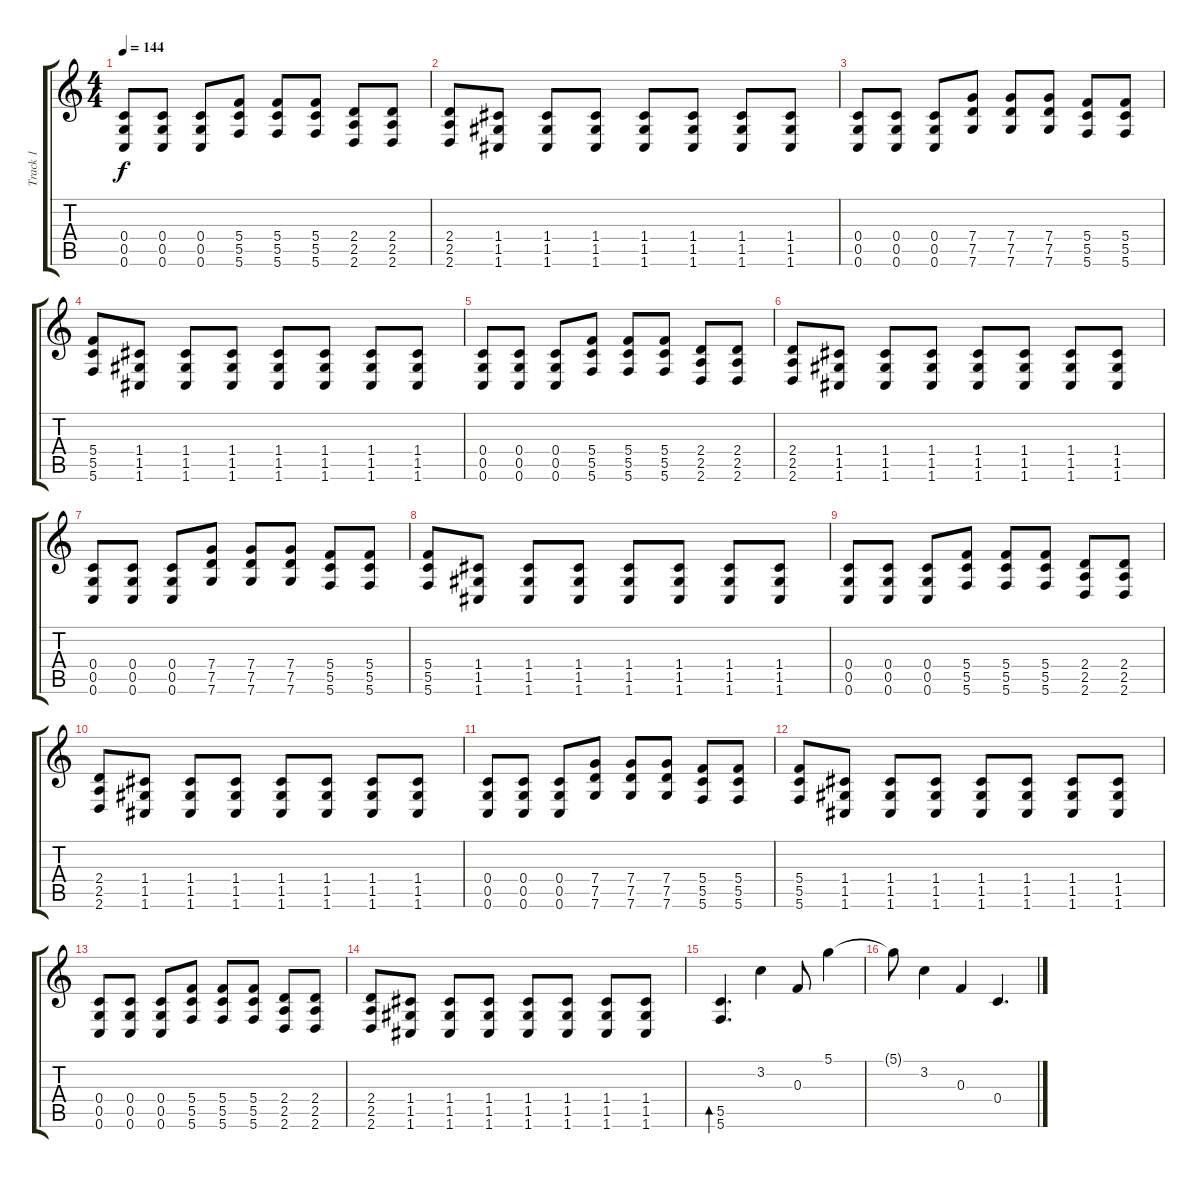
\track ("Track 1" "Track 1") {instrument electricguitarjazz}
\staff {score tabs}
\tuning (D4 A3 F3 C3 G2 C2) {hide}
\ts (4 4)
\tempo 144
\clef g2
\ks c
(0.4 0.5 0.6).8{dy f} (0.4 0.5 0.6).8 (0.4 0.5 0.6).8 (5.4 5.5 5.6).8 (5.4 5.5 5.6).8 (5.4 5.5 5.6).8 (2.4 2.5 2.6).8 (2.4 2.5 2.6).8 |
(2.4 2.5 2.6).8 (1.4 1.5 1.6).8 (1.4 1.5 1.6).8 (1.4 1.5 1.6).8 (1.4 1.5 1.6).8 (1.4 1.5 1.6).8 (1.4 1.5 1.6).8 (1.4 1.5 1.6).8 |
(0.4 0.5 0.6).8 (0.4 0.5 0.6).8 (0.4 0.5 0.6).8 (7.4 7.5 7.6).8 (7.4 7.5 7.6).8 (7.4 7.5 7.6).8 (5.4 5.5 5.6).8 (5.4 5.5 5.6).8 |
(5.4 5.5 5.6).8 (1.4 1.5 1.6).8 (1.4 1.5 1.6).8 (1.4 1.5 1.6).8 (1.4 1.5 1.6).8 (1.4 1.5 1.6).8 (1.4 1.5 1.6).8 (1.4 1.5 1.6).8 |
(0.4 0.5 0.6).8 (0.4 0.5 0.6).8 (0.4 0.5 0.6).8 (5.4 5.5 5.6).8 (5.4 5.5 5.6).8 (5.4 5.5 5.6).8 (2.4 2.5 2.6).8 (2.4 2.5 2.6).8 |
(2.4 2.5 2.6).8 (1.4 1.5 1.6).8 (1.4 1.5 1.6).8 (1.4 1.5 1.6).8 (1.4 1.5 1.6).8 (1.4 1.5 1.6).8 (1.4 1.5 1.6).8 (1.4 1.5 1.6).8 |
(0.4 0.5 0.6).8 (0.4 0.5 0.6).8 (0.4 0.5 0.6).8 (7.4 7.5 7.6).8 (7.4 7.5 7.6).8 (7.4 7.5 7.6).8 (5.4 5.5 5.6).8 (5.4 5.5 5.6).8 |
(5.4 5.5 5.6).8 (1.4 1.5 1.6).8 (1.4 1.5 1.6).8 (1.4 1.5 1.6).8 (1.4 1.5 1.6).8 (1.4 1.5 1.6).8 (1.4 1.5 1.6).8 (1.4 1.5 1.6).8 |
(0.4 0.5 0.6).8 (0.4 0.5 0.6).8 (0.4 0.5 0.6).8 (5.4 5.5 5.6).8 (5.4 5.5 5.6).8 (5.4 5.5 5.6).8 (2.4 2.5 2.6).8 (2.4 2.5 2.6).8 |
(2.4 2.5 2.6).8 (1.4 1.5 1.6).8 (1.4 1.5 1.6).8 (1.4 1.5 1.6).8 (1.4 1.5 1.6).8 (1.4 1.5 1.6).8 (1.4 1.5 1.6).8 (1.4 1.5 1.6).8 |
(0.4 0.5 0.6).8 (0.4 0.5 0.6).8 (0.4 0.5 0.6).8 (7.4 7.5 7.6).8 (7.4 7.5 7.6).8 (7.4 7.5 7.6).8 (5.4 5.5 5.6).8 (5.4 5.5 5.6).8 |
(5.4 5.5 5.6).8 (1.4 1.5 1.6).8 (1.4 1.5 1.6).8 (1.4 1.5 1.6).8 (1.4 1.5 1.6).8 (1.4 1.5 1.6).8 (1.4 1.5 1.6).8 (1.4 1.5 1.6).8 |
(0.4 0.5 0.6).8 (0.4 0.5 0.6).8 (0.4 0.5 0.6).8 (5.4 5.5 5.6).8 (5.4 5.5 5.6).8 (5.4 5.5 5.6).8 (2.4 2.5 2.6).8 (2.4 2.5 2.6).8 |
(2.4 2.5 2.6).8 (1.4 1.5 1.6).8 (1.4 1.5 1.6).8 (1.4 1.5 1.6).8 (1.4 1.5 1.6).8 (1.4 1.5 1.6).8 (1.4 1.5 1.6).8 (1.4 1.5 1.6).8 |
(5.5 5.6).4{d bd 240 volume 11 balance 8 instrument electricguitarjazz} 3.2.4 0.3.8 5.1.4 |
5.1{t}.8 3.2.4 0.3.4 0.4.4{d}
